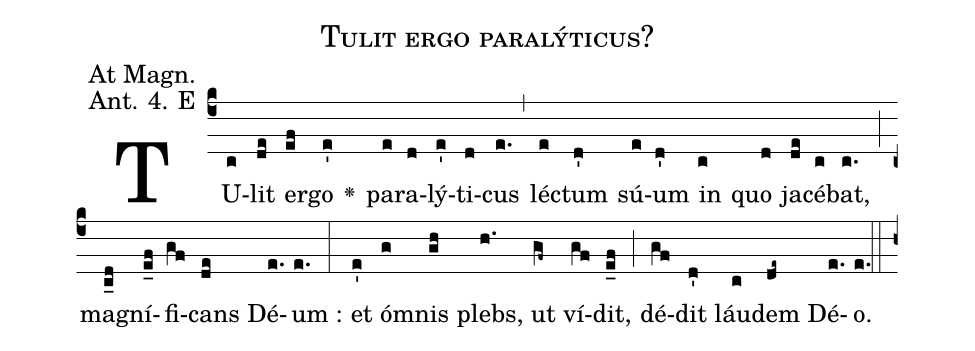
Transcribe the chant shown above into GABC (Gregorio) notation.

name: Tulit ergo paralýticus?;
office-part: Magnificat Antiphon;
mode: 4E;
annotation: At Magn.;
annotation: Ant. 4. E;
def-m1:}{\greseteolcustos{manual}{;
def-m2:\ifx\breakbeforeEuouae\undefined\else;
def-m3:\fi}\ifx\noeuouae\undefined\def\noeuouae{F}\fi\if\noeuouae F{;
def-m4:}\fi;
%%
% The syntax in this part is called gabc. Please refer to http://home.gna.org/gregorio/gabc/#basis

(c4)TU(c)lit(de) er(ef)go(e') <v>\greheightstar</v>() pa(e)ra(d)lý(e')ti(d)cus(e.) (,)
lé(e)ctum(d') sú(e)um(d') in(c) quo(d) ja(de)cé(c)bat,(c.) (;)
ma(c_d)gní(e_f)fi(gf)cans(de) Dé(e.)um :(e.) (:)
et(e') óm(g)nis(gh) plebs,(h.) ut(gf~) ví(gf)dit,(e_f) (;)
dé(gf)dit(d') láu(c)dem(de~) Dé(e.[em1])o.(e.) (::[em2]z[em3])

E(h) u(g) o(h) u(ih) a(gf) e.(e.) (::[em4])
